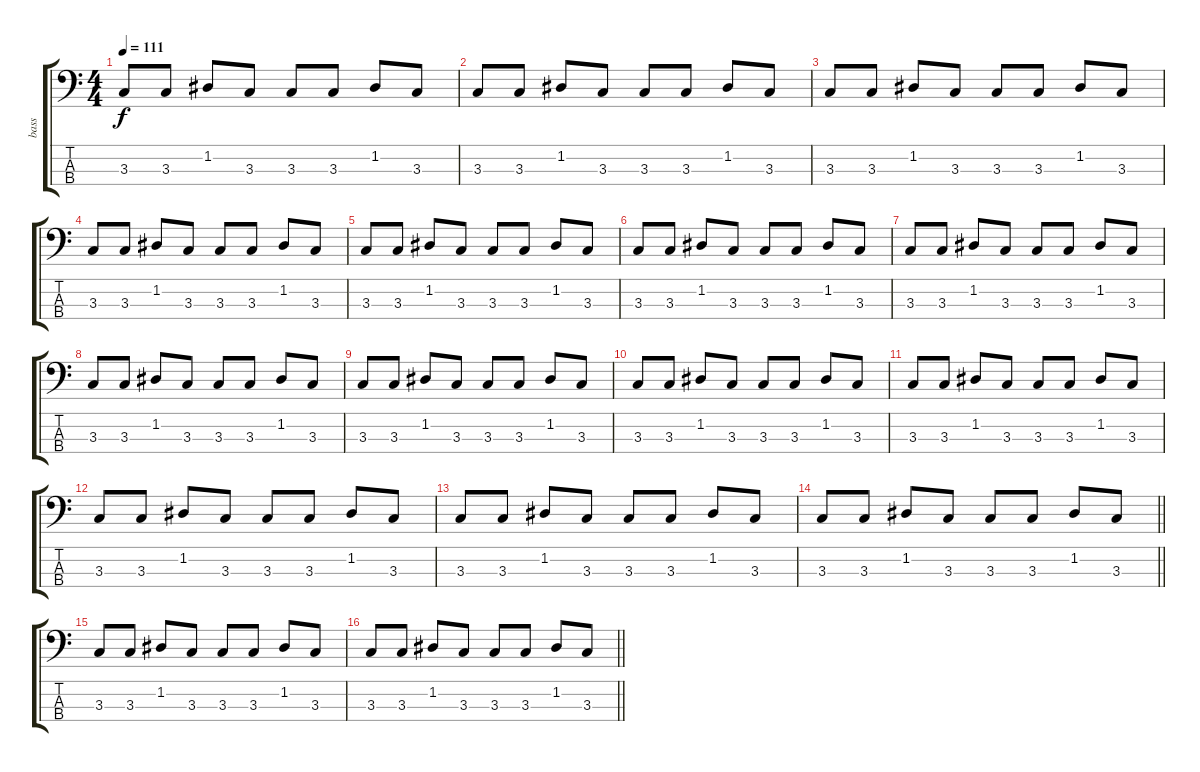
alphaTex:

\track ("bass " "bass ") {instrument electricguitarjazz}
\staff {score tabs}
\tuning (G2 D2 A1 E1) {hide}
\ts (4 4)
\tempo 111
\clef f4
\ks c
3.3.8{dy f volume 6} 3.3.8 1.2.8 3.3.8 3.3.8 3.3.8 1.2.8 3.3.8 |
3.3.8 3.3.8 1.2.8 3.3.8 3.3.8 3.3.8 1.2.8 3.3.8 |
3.3.8 3.3.8 1.2.8 3.3.8 3.3.8 3.3.8 1.2.8 3.3.8 |
3.3.8 3.3.8 1.2.8 3.3.8 3.3.8 3.3.8 1.2.8 3.3.8 |
3.3.8 3.3.8 1.2.8 3.3.8 3.3.8 3.3.8 1.2.8 3.3.8 |
3.3.8 3.3.8 1.2.8 3.3.8 3.3.8 3.3.8 1.2.8 3.3.8 |
3.3.8 3.3.8 1.2.8 3.3.8 3.3.8 3.3.8 1.2.8 3.3.8 |
3.3.8 3.3.8 1.2.8 3.3.8 3.3.8 3.3.8 1.2.8 3.3.8 |
3.3.8 3.3.8 1.2.8 3.3.8 3.3.8 3.3.8 1.2.8 3.3.8 |
3.3.8 3.3.8 1.2.8 3.3.8 3.3.8 3.3.8 1.2.8 3.3.8 |
3.3.8{volume 8} 3.3.8 1.2.8 3.3.8 3.3.8 3.3.8 1.2.8 3.3.8 |
3.3.8 3.3.8 1.2.8 3.3.8 3.3.8 3.3.8 1.2.8 3.3.8 |
3.3.8 3.3.8 1.2.8 3.3.8 3.3.8 3.3.8 1.2.8 3.3.8 |
\barLineRight lightlight
3.3.8 3.3.8 1.2.8 3.3.8 3.3.8 3.3.8 1.2.8 3.3.8 |
3.3.8 3.3.8 1.2.8 3.3.8 3.3.8 3.3.8 1.2.8 3.3.8 |
\barLineRight lightlight
3.3.8 3.3.8 1.2.8 3.3.8 3.3.8 3.3.8 1.2.8 3.3.8
